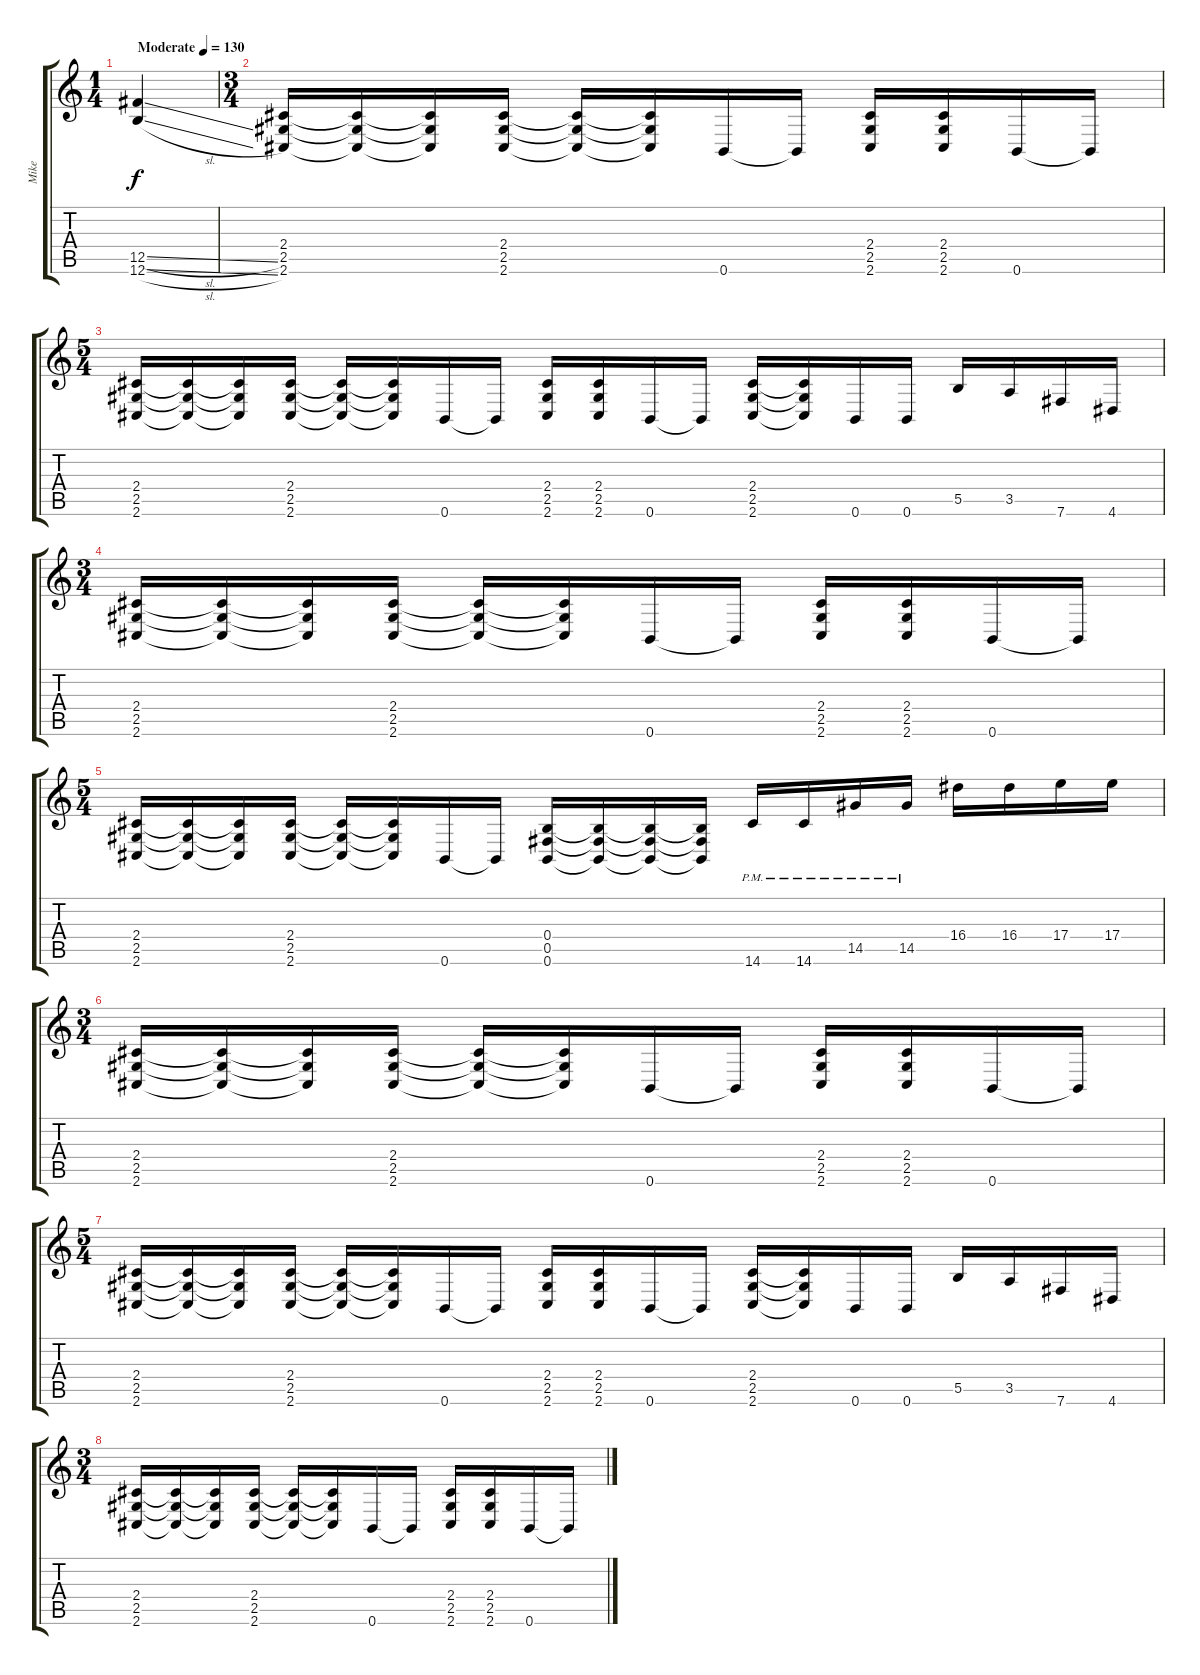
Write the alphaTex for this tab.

\track ("Mike" "Mike") {instrument distortionguitar}
\staff {score tabs}
\tuning (Db4 Ab3 E3 B2 Gb2 B1) {hide}
\ts (1 4)
\tempo (130 "Moderate")
\clef g2
\ks c
(12.5{sl} 12.6{sl}).4{dy f instrument distortionguitar} |
\ts (3 4)
(2.4 2.5 2.6).16 (2.4{t} 2.5{t} 2.6{t}).16 (2.4{t} 2.5{t} 2.6{t}).16 (2.4 2.5 2.6).16 (2.4{t} 2.5{t} 2.6{t}).16 (2.4{t} 2.5{t} 2.6{t}).16 0.6.16 0.6{t}.16 (2.4 2.5 2.6).16 (2.4 2.5 2.6).16 0.6.16 0.6{t}.16 |
\ts (5 4)
(2.4 2.5 2.6).16 (2.4{t} 2.5{t} 2.6{t}).16 (2.4{t} 2.5{t} 2.6{t}).16 (2.4 2.5 2.6).16 (2.4{t} 2.5{t} 2.6{t}).16 (2.4{t} 2.5{t} 2.6{t}).16 0.6.16 0.6{t}.16 (2.4 2.5 2.6).16 (2.4 2.5 2.6).16 0.6.16 0.6{t}.16 (2.4 2.5 2.6).16 (2.4{t} 2.5{t} 2.6{t}).16 0.6.16 0.6.16 5.5.16 3.5.16 7.6.16 4.6.16 |
\ts (3 4)
(2.4 2.5 2.6).16 (2.4{t} 2.5{t} 2.6{t}).16 (2.4{t} 2.5{t} 2.6{t}).16 (2.4 2.5 2.6).16 (2.4{t} 2.5{t} 2.6{t}).16 (2.4{t} 2.5{t} 2.6{t}).16 0.6.16 0.6{t}.16 (2.4 2.5 2.6).16 (2.4 2.5 2.6).16 0.6.16 0.6{t}.16 |
\ts (5 4)
(2.4 2.5 2.6).16 (2.4{t} 2.5{t} 2.6{t}).16 (2.4{t} 2.5{t} 2.6{t}).16 (2.4 2.5 2.6).16 (2.4{t} 2.5{t} 2.6{t}).16 (2.4{t} 2.5{t} 2.6{t}).16 0.6.16 0.6{t}.16 (0.4 0.5 0.6).16 (0.4{t} 0.5{t} 0.6{t}).16 (0.4{t} 0.5{t} 0.6{t}).16 (0.4{t} 0.5{t} 0.6{t}).16 14.6{pm}.16 14.6{pm}.16 14.5{pm}.16 14.5{pm}.16 16.4.16 16.4.16 17.4.16 17.4.16 |
\ts (3 4)
(2.4 2.5 2.6).16 (2.4{t} 2.5{t} 2.6{t}).16 (2.4{t} 2.5{t} 2.6{t}).16 (2.4 2.5 2.6).16 (2.4{t} 2.5{t} 2.6{t}).16 (2.4{t} 2.5{t} 2.6{t}).16 0.6.16 0.6{t}.16 (2.4 2.5 2.6).16 (2.4 2.5 2.6).16 0.6.16 0.6{t}.16 |
\ts (5 4)
(2.4 2.5 2.6).16 (2.4{t} 2.5{t} 2.6{t}).16 (2.4{t} 2.5{t} 2.6{t}).16 (2.4 2.5 2.6).16 (2.4{t} 2.5{t} 2.6{t}).16 (2.4{t} 2.5{t} 2.6{t}).16 0.6.16 0.6{t}.16 (2.4 2.5 2.6).16 (2.4 2.5 2.6).16 0.6.16 0.6{t}.16 (2.4 2.5 2.6).16 (2.4{t} 2.5{t} 2.6{t}).16 0.6.16 0.6.16 5.5.16 3.5.16 7.6.16 4.6.16 |
\ts (3 4)
(2.4 2.5 2.6).16 (2.4{t} 2.5{t} 2.6{t}).16 (2.4{t} 2.5{t} 2.6{t}).16 (2.4 2.5 2.6).16 (2.4{t} 2.5{t} 2.6{t}).16 (2.4{t} 2.5{t} 2.6{t}).16 0.6.16 0.6{t}.16 (2.4 2.5 2.6).16 (2.4 2.5 2.6).16 0.6.16 0.6{t}.16
